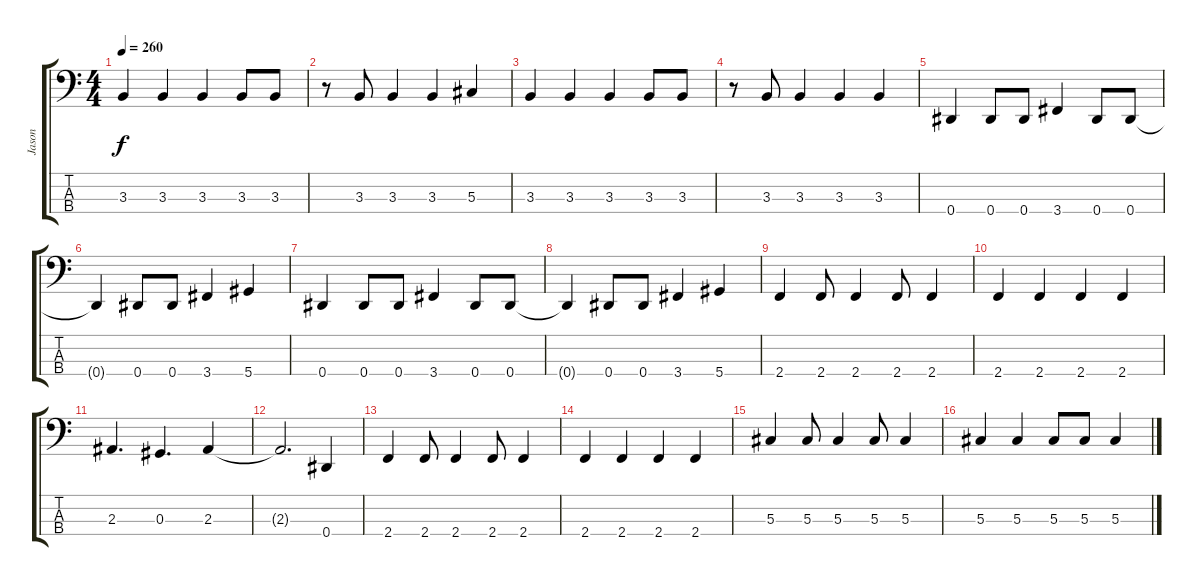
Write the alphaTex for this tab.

\track ("Jason" "Jason") {instrument electricbasspick}
\staff {score tabs}
\tuning (Gb2 Db2 Ab1 Eb1) {hide}
\ts (4 4)
\tempo 260
\clef f4
\ks c
3.3.4{dy f} 3.3.4 3.3.4 3.3.8 3.3.8 |
r.8 3.3.8 3.3.4 3.3.4 5.3.4 |
3.3.4 3.3.4 3.3.4 3.3.8 3.3.8 |
r.8 3.3.8 3.3.4 3.3.4 3.3.4 |
0.4.4 0.4.8 0.4.8 3.4.4 0.4.8 0.4.8 |
0.4{t}.4 0.4.8 0.4.8 3.4.4 5.4.4 |
0.4.4 0.4.8 0.4.8 3.4.4 0.4.8 0.4.8 |
0.4{t}.4 0.4.8 0.4.8 3.4.4 5.4.4 |
2.4.4 2.4.8 2.4.4 2.4.8 2.4.4 |
2.4.4 2.4.4 2.4.4 2.4.4 |
2.3.4{d} 0.3.4{d} 2.3.4 |
2.3{t}.2{d} 0.4.4 |
2.4.4 2.4.8 2.4.4 2.4.8 2.4.4 |
2.4.4 2.4.4 2.4.4 2.4.4 |
5.3.4 5.3.8 5.3.4 5.3.8 5.3.4 |
5.3.4 5.3.4 5.3.8 5.3.8 5.3.4
